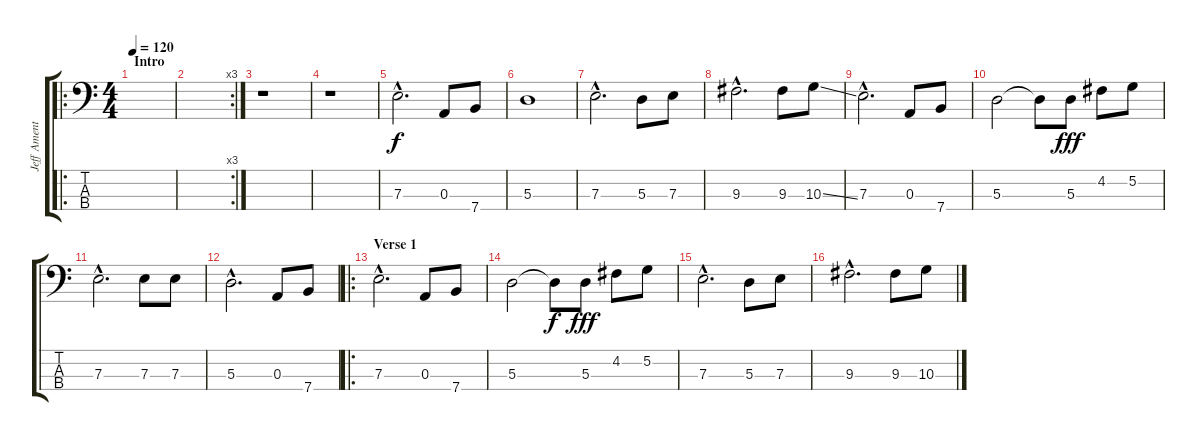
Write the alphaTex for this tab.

\track ("Jeff Ament" "Jeff Ament") {instrument electricbassfinger}
\staff {score tabs}
\tuning (G2 D2 A1 E1) {hide}
\ro
\ts (4 4)
\section ("" "Intro")
\tempo 120
\clef f4
\ks c
|
\rc 3
|
r.1 |
r.1 |
7.3{hac}.2{d} 0.3.8 7.4.8 |
5.3.1 |
7.3{hac}.2{d} 5.3.8 7.3.8 |
9.3{hac}.2{d} 9.3.8 10.3{ss}.8 |
7.3{hac}.2{d} 0.3.8 7.4.8 |
5.3.2 5.3{t}.8{dy f} 5.3.8{dy fff} 4.2.8 5.2.8 |
7.3{hac}.2{d} 7.3.8 7.3.8 |
5.3{hac}.2{d} 0.3.8 7.4.8 |
\ro
\section ("" "Verse 1")
7.3{hac}.2{d} 0.3.8 7.4.8 |
5.3.2 5.3{t}.8{dy f} 5.3.8{dy fff} 4.2.8 5.2.8 |
7.3{hac}.2{d} 5.3.8 7.3.8 |
9.3{hac}.2{d} 9.3.8 10.3{ss}.8
